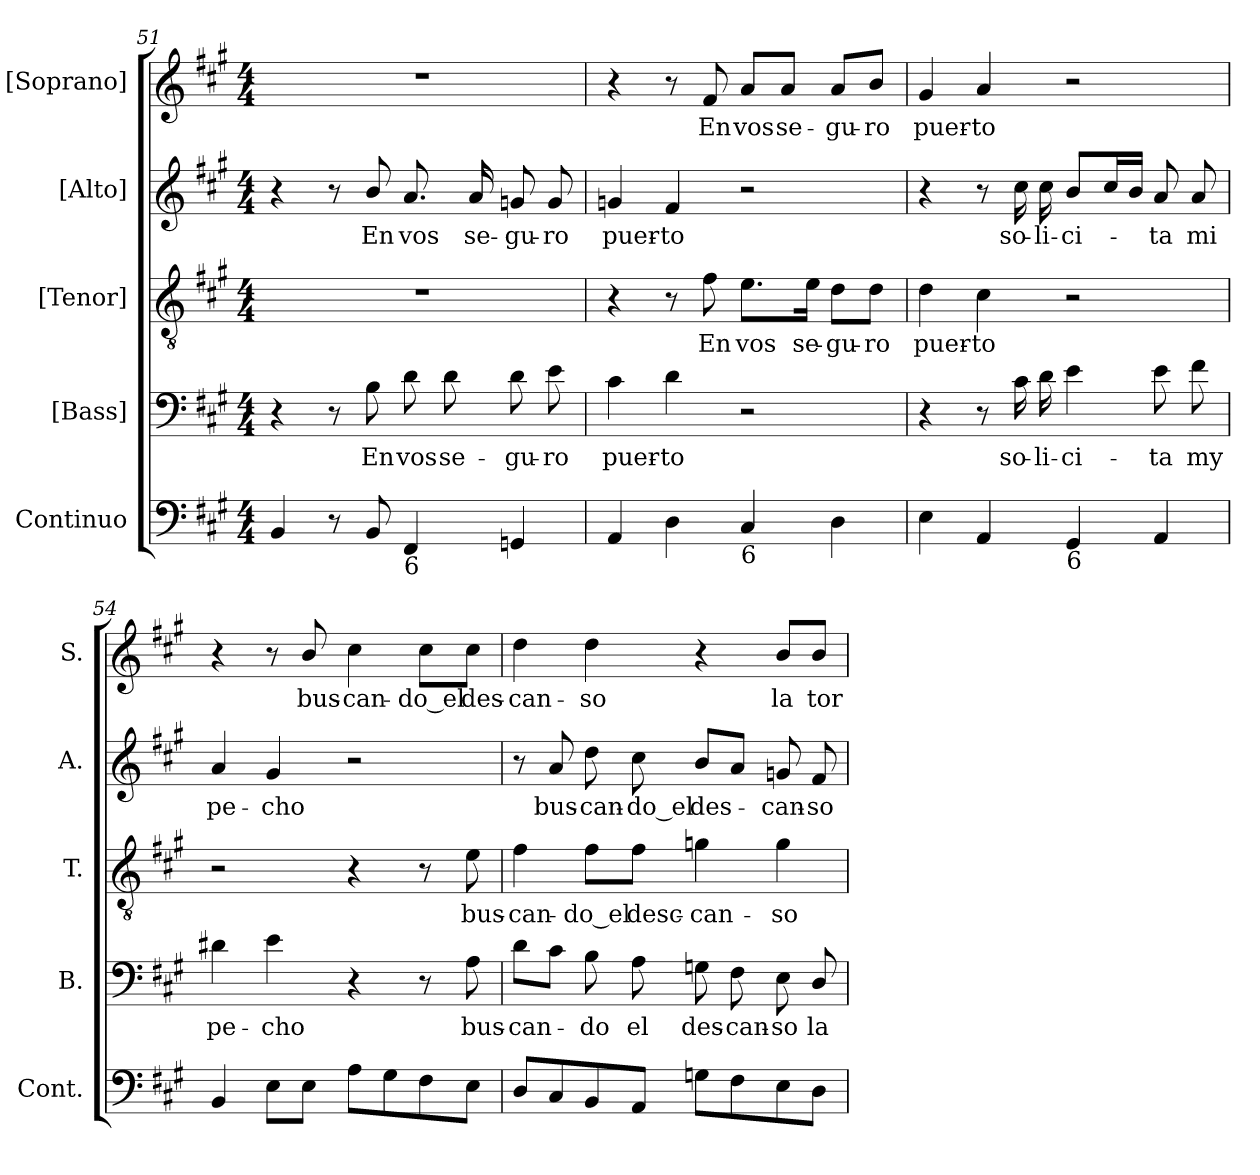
**kern	**kern	**text	**kern	**text	**kern	**text	**kern	**text
*part5	*part4	*part4	*part3	*part3	*part2	*part2	*part1	*part1
*staff5	*staff4	*staff4	*staff3	*staff3	*staff2	*staff2	*staff1	*staff1
*I"Continuo	*I"[Bass]	*	*I"[Tenor]	*	*I"[Alto]	*	*I"[Soprano]	*
*I'Cont.	*I'B.	*	*I'T.	*	*I'A.	*	*I'S.	*
!!LO:PB:g=z
*clefF4	*clefF4	*	*clefGv2	*	*clefG2	*	*clefG2	*
*	*	*	*ITrd7c12	*	*	*	*	*
*k[f#c#g#]	*k[f#c#g#]	*	*k[f#c#g#]	*	*k[f#c#g#]	*	*k[f#c#g#]	*
*A:	*A:	*	*A:	*	*A:	*	*A:	*
*M4/4	*M4/4	*	*M4/4	*	*M4/4	*	*M4/4	*
=51	=51	=51	=51	=51	=51	=51	=51	=51
4BBi/	4r	.	1r	.	4r	.	1r	.
8r	8r	.	.	.	8r	.	.	.
!	!	!LO:LY:b:color=#000000	!	!	!	!	!	!
!	!	!	!	!	!	!LO:LY:b:color=#000000	!	!
8BBi/	8Bi\	En	.	.	8bi/	En	.	.
!	!	!LO:LY:b:color=#000000	!	!	!	!	!	!
!LO:TX:b:t=6	!	!	!	!	!	!	!	!
!	!	!	!	!	!	!LO:LY:b:color=#000000	!	!
4FF#i/	8di\	vos	.	.	8.ai/	vos	.	.
!	!	!LO:LY:b:color=#000000	!	!	!	!	!	!
.	8di\	se-	.	.	.	.	.	.
!	!	!	!	!	!	!LO:LY:b:color=#000000	!	!
.	.	.	.	.	16ai/	se-	.	.
!	!	!LO:LY:b:color=#000000	!	!	!	!	!	!
!	!	!	!	!	!	!LO:LY:b:color=#000000	!	!
4GGni/	8di\	-gu-	.	.	8gni/	-gu-	.	.
!	!	!LO:LY:b:color=#000000	!	!	!	!	!	!
!	!	!	!	!	!	!LO:LY:b:color=#000000	!	!
.	8ei\	-ro	.	.	8gi/	-ro	.	.
=52	=52	=52	=52	=52	=52	=52	=52	=52
!	!	!LO:LY:b:color=#000000	!	!	!	!	!	!
!	!	!	!	!	!	!LO:LY:b:color=#000000	!	!
4AAi/	4c#i\	puer-	4r	.	4gni/	puer-	4r	.
!	!	!LO:LY:b:color=#000000	!	!	!	!	!	!
!	!	!	!	!	!	!LO:LY:b:color=#000000	!	!
4Di\	4di\	-to	8r	.	4f#i/	-to	8r	.
!	!	!	!	!LO:LY:b:color=#000000	!	!	!	!
!	!	!	!	!	!	!	!	!LO:LY:b:color=#000000
.	.	.	8F#i\	En	.	.	8f#i/	En
!	!	!	!	!LO:LY:b:color=#000000	!	!	!	!
!LO:TX:b:t=6	!	!	!	!	!	!	!	!
!	!	!	!	!	!	!	!	!LO:LY:b:color=#000000
4C#i/	2r	.	8.Ei\L	vos	2r	.	8ai/L	vos
!	!	!	!	!	!	!	!	!LO:LY:b:color=#000000
.	.	.	.	.	.	.	8ai/J	se-
!	!	!	!	!LO:LY:b:color=#000000	!	!	!	!
.	.	.	16Ei\Jk	se-	.	.	.	.
!	!	!	!	!LO:LY:b:color=#000000	!	!	!	!
!	!	!	!	!	!	!	!	!LO:LY:b:color=#000000
4Di\	.	.	8Di\L	-gu-	.	.	8ai/L	-gu-
!	!	!	!	!LO:LY:b:color=#000000	!	!	!	!
!	!	!	!	!	!	!	!	!LO:LY:b:color=#000000
.	.	.	8Di\J	-ro	.	.	8bi/J	-ro
=53	=53	=53	=53	=53	=53	=53	=53	=53
!	!	!	!	!LO:LY:b:color=#000000	!	!	!	!
!	!	!	!	!	!	!	!	!LO:LY:b:color=#000000
4Ei\	4r	.	4Di\	puer-	4r	.	4g#i/	puer-
!	!	!	!	!LO:LY:b:color=#000000	!	!	!	!
!	!	!	!	!	!	!	!	!LO:LY:b:color=#000000
4AAi/	8r	.	4C#i\	-to	8r	.	4ai/	-to
!	!	!LO:LY:b:color=#000000	!	!	!	!	!	!
!	!	!	!	!	!	!LO:LY:b:color=#000000	!	!
.	16c#i\	so-	.	.	16cc#i\	so-	.	.
!	!	!LO:LY:b:color=#000000	!	!	!	!	!	!
!	!	!	!	!	!	!LO:LY:b:color=#000000	!	!
.	16di\	-li-	.	.	16cc#i\	-li-	.	.
!	!	!LO:LY:b:color=#000000	!	!	!	!	!	!
!LO:TX:b:t=6	!	!	!	!	!	!	!	!
!	!	!	!	!	!	!LO:LY:b:color=#000000	!	!
4GG#i/	4ei\	-ci-	2r	.	8bi/L	-ci-	2r	.
.	.	.	.	.	16cc#i/L	.	.	.
.	.	.	.	.	16bi/JJ	.	.	.
!	!	!LO:LY:b:color=#000000	!	!	!	!	!	!
!	!	!	!	!	!	!LO:LY:b:color=#000000	!	!
4AAi/	8ei\	-ta	.	.	8ai/	-ta	.	.
!	!	!LO:LY:b:color=#000000	!	!	!	!	!	!
!	!	!	!	!	!	!LO:LY:b:color=#000000	!	!
.	8f#i\	my	.	.	8ai/	mi	.	.
=54	=54	=54	=54	=54	=54	=54	=54	=54
!	!	!LO:LY:b:color=#000000	!	!	!	!	!	!
!	!	!	!	!	!	!LO:LY:b:color=#000000	!	!
4BBi/	4d#Xi\	pe-	2r	.	4ai/	pe-	4r	.
!	!	!LO:LY:b:color=#000000	!	!	!	!	!	!
!	!	!	!	!	!	!LO:LY:b:color=#000000	!	!
8Ei\L	4ei\	-cho	.	.	4g#i/	-cho	8r	.
!	!	!	!	!	!	!	!	!LO:LY:b:color=#000000
8Ei\J	.	.	.	.	.	.	8bi/	bus-
!	!	!	!	!	!	!	!	!LO:LY:b:color=#000000
8Ai\L	4r	.	4r	.	2r	.	4cc#i\	-can-
8G#i\	.	.	.	.	.	.	.	.
!	!	!	!	!	!	!	!	!LO:LY:b:color=#000000
8F#i\	8r	.	8r	.	.	.	8cc#i\L	-do_el
!	!	!LO:LY:b:color=#000000	!	!	!	!	!	!
!	!	!	!	!LO:LY:b:color=#000000	!	!	!	!
!	!	!	!	!	!	!	!	!LO:LY:b:color=#000000
8Ei\J	8Ai\	bus-	8Ei\	bus-	.	.	8cc#i\J	des-
!!LO:LB:g=z
=55	=55	=55	=55	=55	=55	=55	=55	=55
!	!	!LO:LY:b:color=#000000	!	!	!	!	!	!
!	!	!	!	!LO:LY:b:color=#000000	!	!	!	!
!	!	!	!	!	!	!	!	!LO:LY:b:color=#000000
8Di/L	8di\L	-can-	4F#i\	-can-	8r	.	4ddi\	-can-
!	!	!	!	!	!	!LO:LY:b:color=#000000	!	!
8C#i/	8c#i\J	.	.	.	8ai/	bus-	.	.
!	!	!LO:LY:b:color=#000000	!	!	!	!	!	!
!	!	!	!	!LO:LY:b:color=#000000	!	!	!	!
!	!	!	!	!	!	!LO:LY:b:color=#000000	!	!
!	!	!	!	!	!	!	!	!LO:LY:b:color=#000000
8BBi/	8Bi\	-do	8F#i\L	-do_el	8ddi\	-can-	4ddi\	-so
!	!	!LO:LY:b:color=#000000	!	!	!	!	!	!
!	!	!	!	!LO:LY:b:color=#000000	!	!	!	!
!	!	!	!	!	!	!LO:LY:b:color=#000000	!	!
8AAi/J	8Ai\	el	8F#i\J	desc-	8cc#i\	-do_el	.	.
!	!	!LO:LY:b:color=#000000	!	!	!	!	!	!
!	!	!	!	!LO:LY:b:color=#000000	!	!	!	!
!	!	!	!	!	!	!LO:LY:b:color=#000000	!	!
8Gni\L	8Gni\	des-	4Gni\	-can-	8bi/L	des-	4r	.
!	!	!LO:LY:b:color=#000000	!	!	!	!	!	!
8F#i\	8F#i\	-can-	.	.	8ai/J	.	.	.
!	!	!LO:LY:b:color=#000000	!	!	!	!	!	!
!	!	!	!	!LO:LY:b:color=#000000	!	!	!	!
!	!	!	!	!	!	!LO:LY:b:color=#000000	!	!
!	!	!	!	!	!	!	!	!LO:LY:b:color=#000000
8Ei\	8Ei\	-so	4Gi\	-so	8gni/	-can-	8bi/L	la
!	!	!LO:LY:b:color=#000000	!	!	!	!	!	!
!	!	!	!	!	!	!LO:LY:b:color=#000000	!	!
!	!	!	!	!	!	!	!	!LO:LY:b:color=#000000
8Di\J	8Di/	la	.	.	8f#i/	-so	8bi/J	tor-
=	=	=	=	=	=	=	=	=
*-	*-	*-	*-	*-	*-	*-	*-	*-
